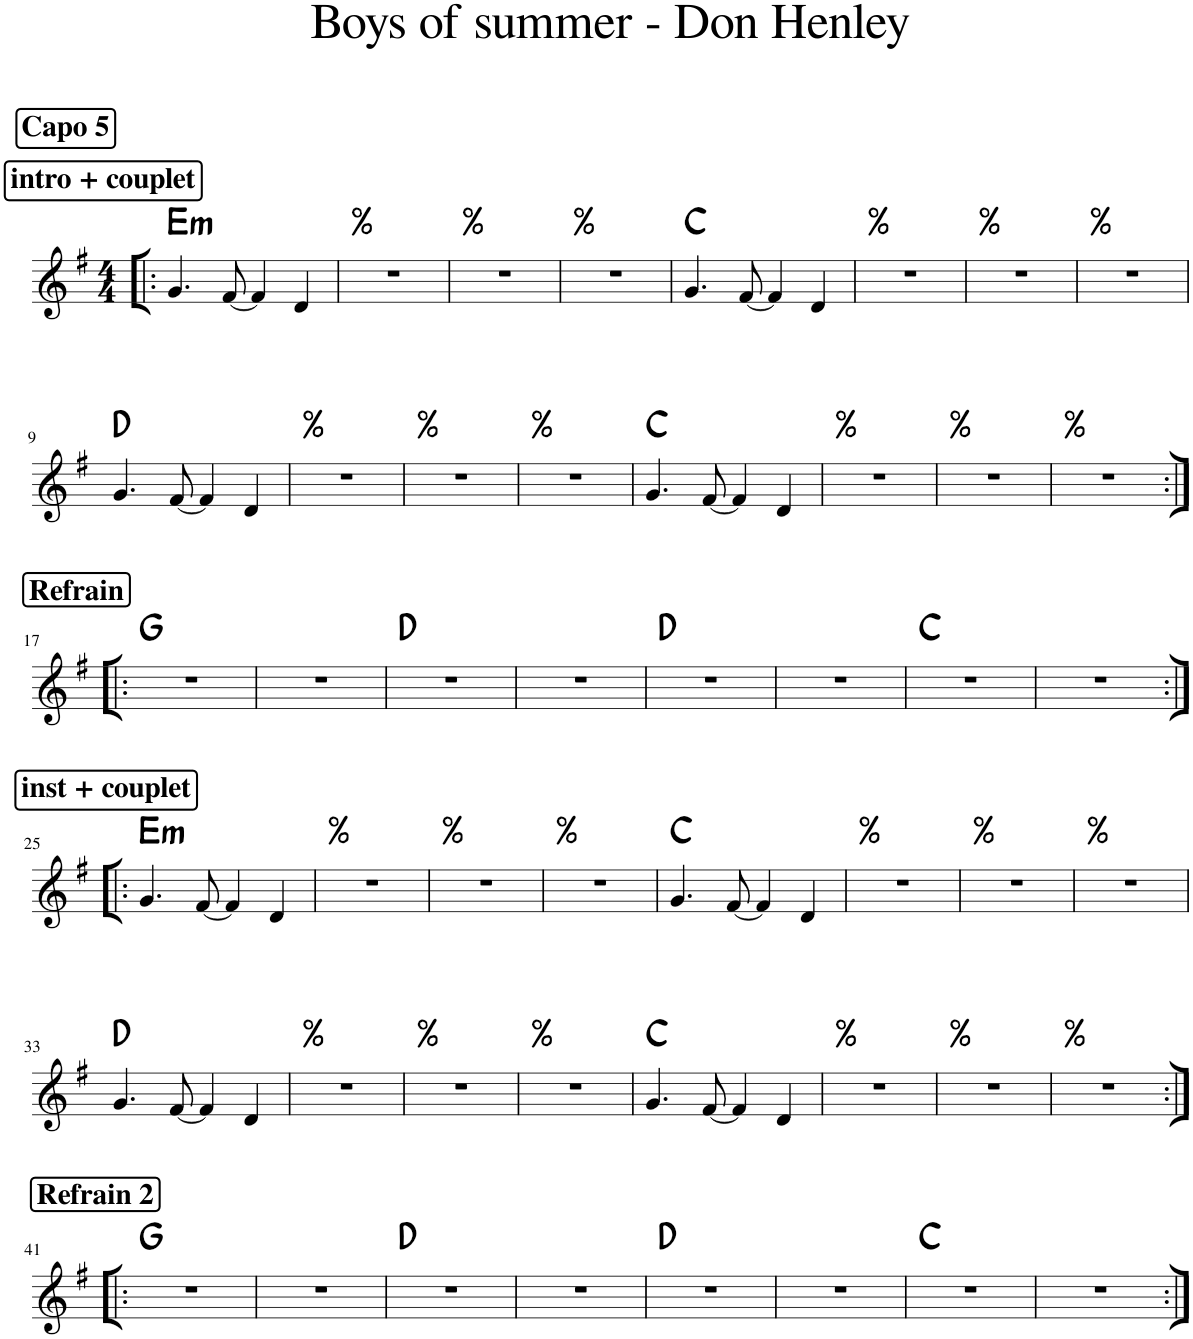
**kern	**harte
*part1	*part1
*staff1	*
*I"Piano	*
*I'Pno.	*
*clefG2	*
*k[f#]	*
*M4/4	*
!!LO:REH:place=s1:a:B:cj:fs=14:t=Capo 5
!!LO:REH:place=s1:a:B:cj:fs=14:t=intro + couplet
=1!|:	=1!|:
!	!LO:H:kt=m
4.g/	E:min
[8f#/	.
4f#/]	.
4d/	.
=2	=2
!	!LO:H:kt=%
1r	N
=3	=3
!	!LO:H:kt=%
1r	N
=4	=4
!	!LO:H:kt=%
1r	N
=5	=5
4.g/	C:maj
[8f#/	.
4f#/]	.
4d/	.
=6	=6
!	!LO:H:kt=%
1r	N
=7	=7
!	!LO:H:kt=%
1r	N
=8	=8
!	!LO:H:kt=%
1r	N
!!LO:LB:g=z
=9	=9
4.g/	D:maj
[8f#/	.
4f#/]	.
4d/	.
=10	=10
!	!LO:H:kt=%
1r	N
=11	=11
!	!LO:H:kt=%
1r	N
=12	=12
!	!LO:H:kt=%
1r	N
=13	=13
4.g/	C:maj
[8f#/	.
4f#/]	.
4d/	.
=14	=14
!	!LO:H:kt=%
1r	N
=15	=15
!	!LO:H:kt=%
1r	N
=16	=16
!	!LO:H:kt=%
1r	N
!!LO:LB:g=z
!!LO:REH:place=s1:a:B:cj:fs=14:t=Refrain
=17:|!|:	=17:|!|:
1r	G:maj
=18	=18
1r	.
=19	=19
1r	D:maj
=20	=20
1r	.
=21	=21
1r	D:maj
=22	=22
1r	.
=23	=23
1r	C:maj
=24	=24
1r	.
!!LO:LB:g=z
!!LO:REH:place=s1:a:B:cj:fs=14:t=inst + couplet
=25:|!|:	=25:|!|:
!	!LO:H:kt=m
4.g/	E:min
[8f#/	.
4f#/]	.
4d/	.
=26	=26
!	!LO:H:kt=%
1r	N
=27	=27
!	!LO:H:kt=%
1r	N
=28	=28
!	!LO:H:kt=%
1r	N
=29	=29
4.g/	C:maj
[8f#/	.
4f#/]	.
4d/	.
=30	=30
!	!LO:H:kt=%
1r	N
=31	=31
!	!LO:H:kt=%
1r	N
=32	=32
!	!LO:H:kt=%
1r	N
!!LO:LB:g=z
=33	=33
4.g/	D:maj
[8f#/	.
4f#/]	.
4d/	.
=34	=34
!	!LO:H:kt=%
1r	N
=35	=35
!	!LO:H:kt=%
1r	N
=36	=36
!	!LO:H:kt=%
1r	N
=37	=37
4.g/	C:maj
[8f#/	.
4f#/]	.
4d/	.
=38	=38
!	!LO:H:kt=%
1r	N
=39	=39
!	!LO:H:kt=%
1r	N
=40	=40
!	!LO:H:kt=%
1r	N
!!LO:LB:g=z
!!LO:REH:place=s1:a:B:cj:fs=14:t=Refrain 2
=41:|!|:	=41:|!|:
1r	G:maj
=42	=42
1r	.
=43	=43
1r	D:maj
=44	=44
1r	.
=45	=45
1r	D:maj
=46	=46
1r	.
=47	=47
1r	C:maj
=48	=48
1r	.
=:|!	=:|!
*-	*-
